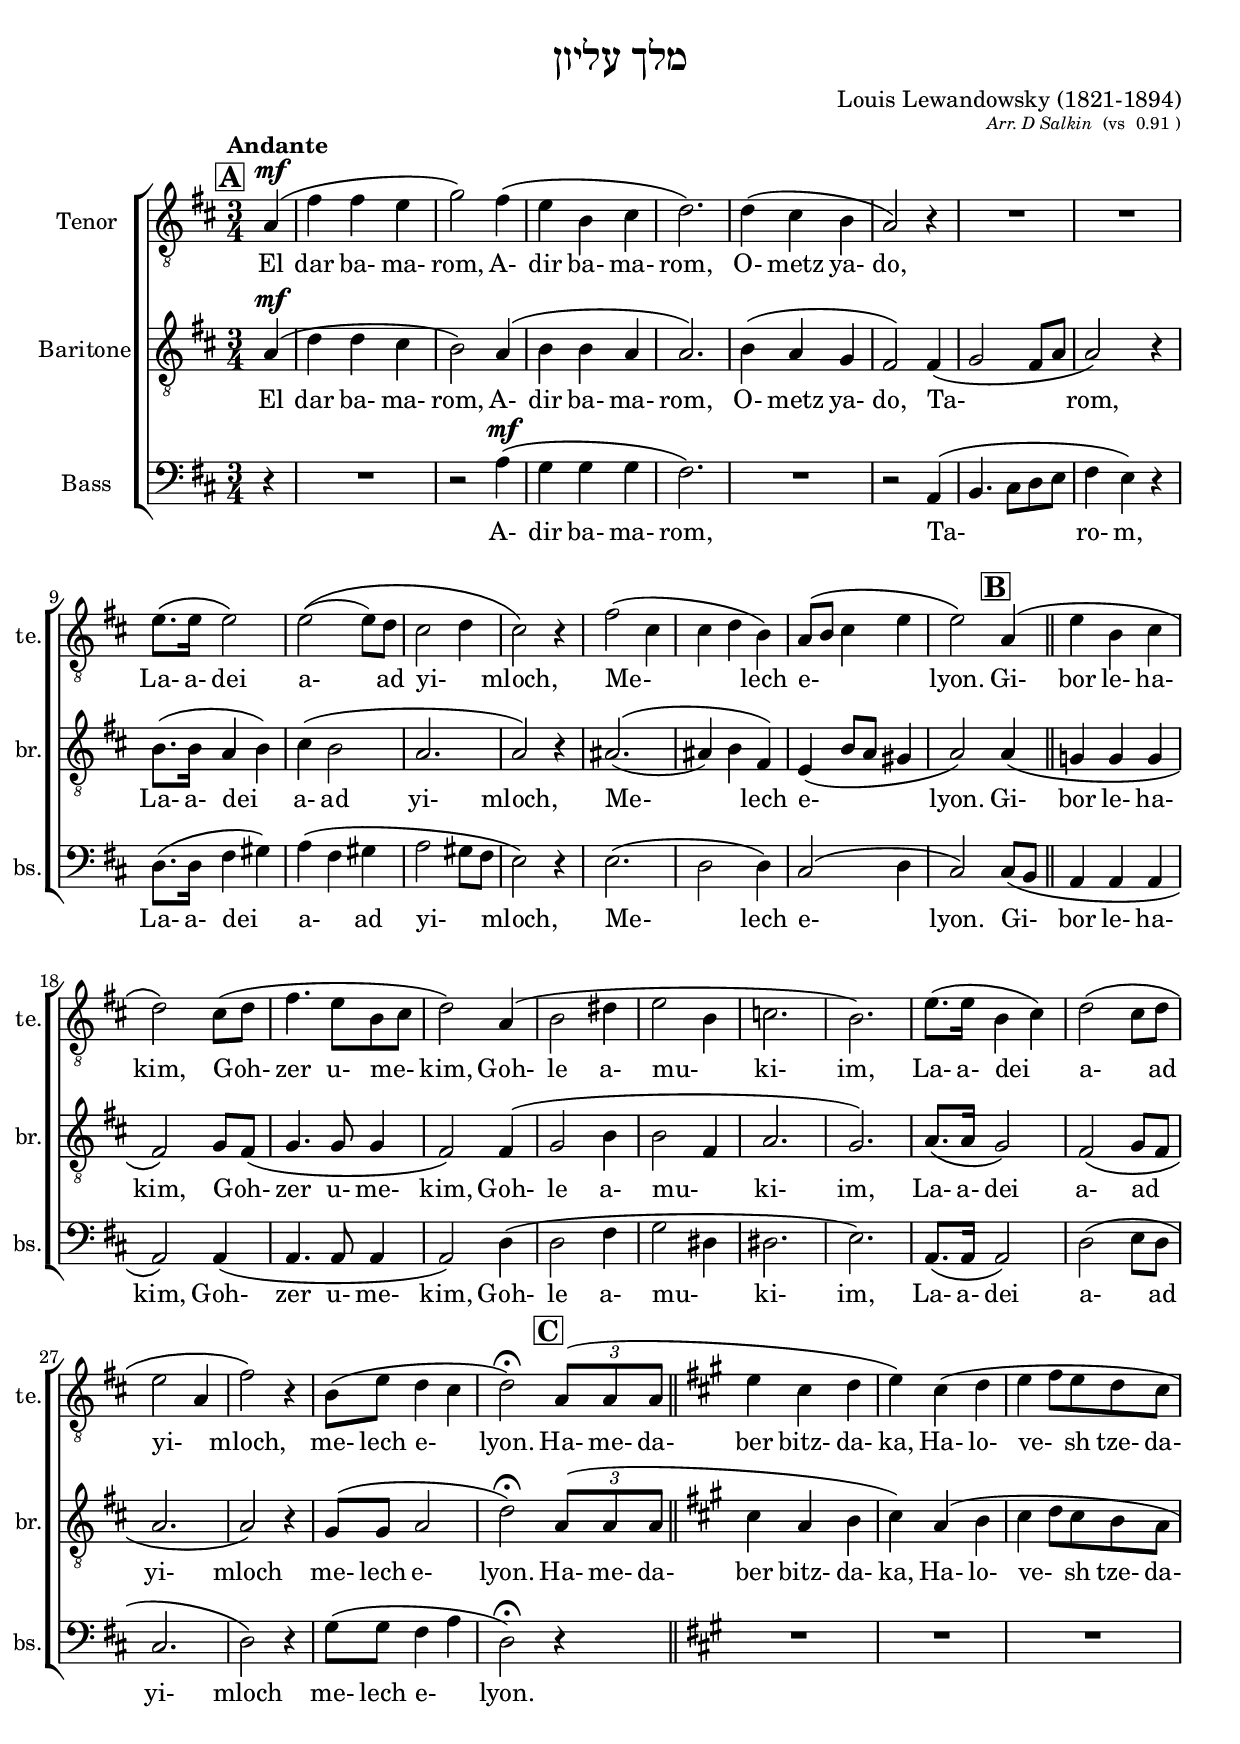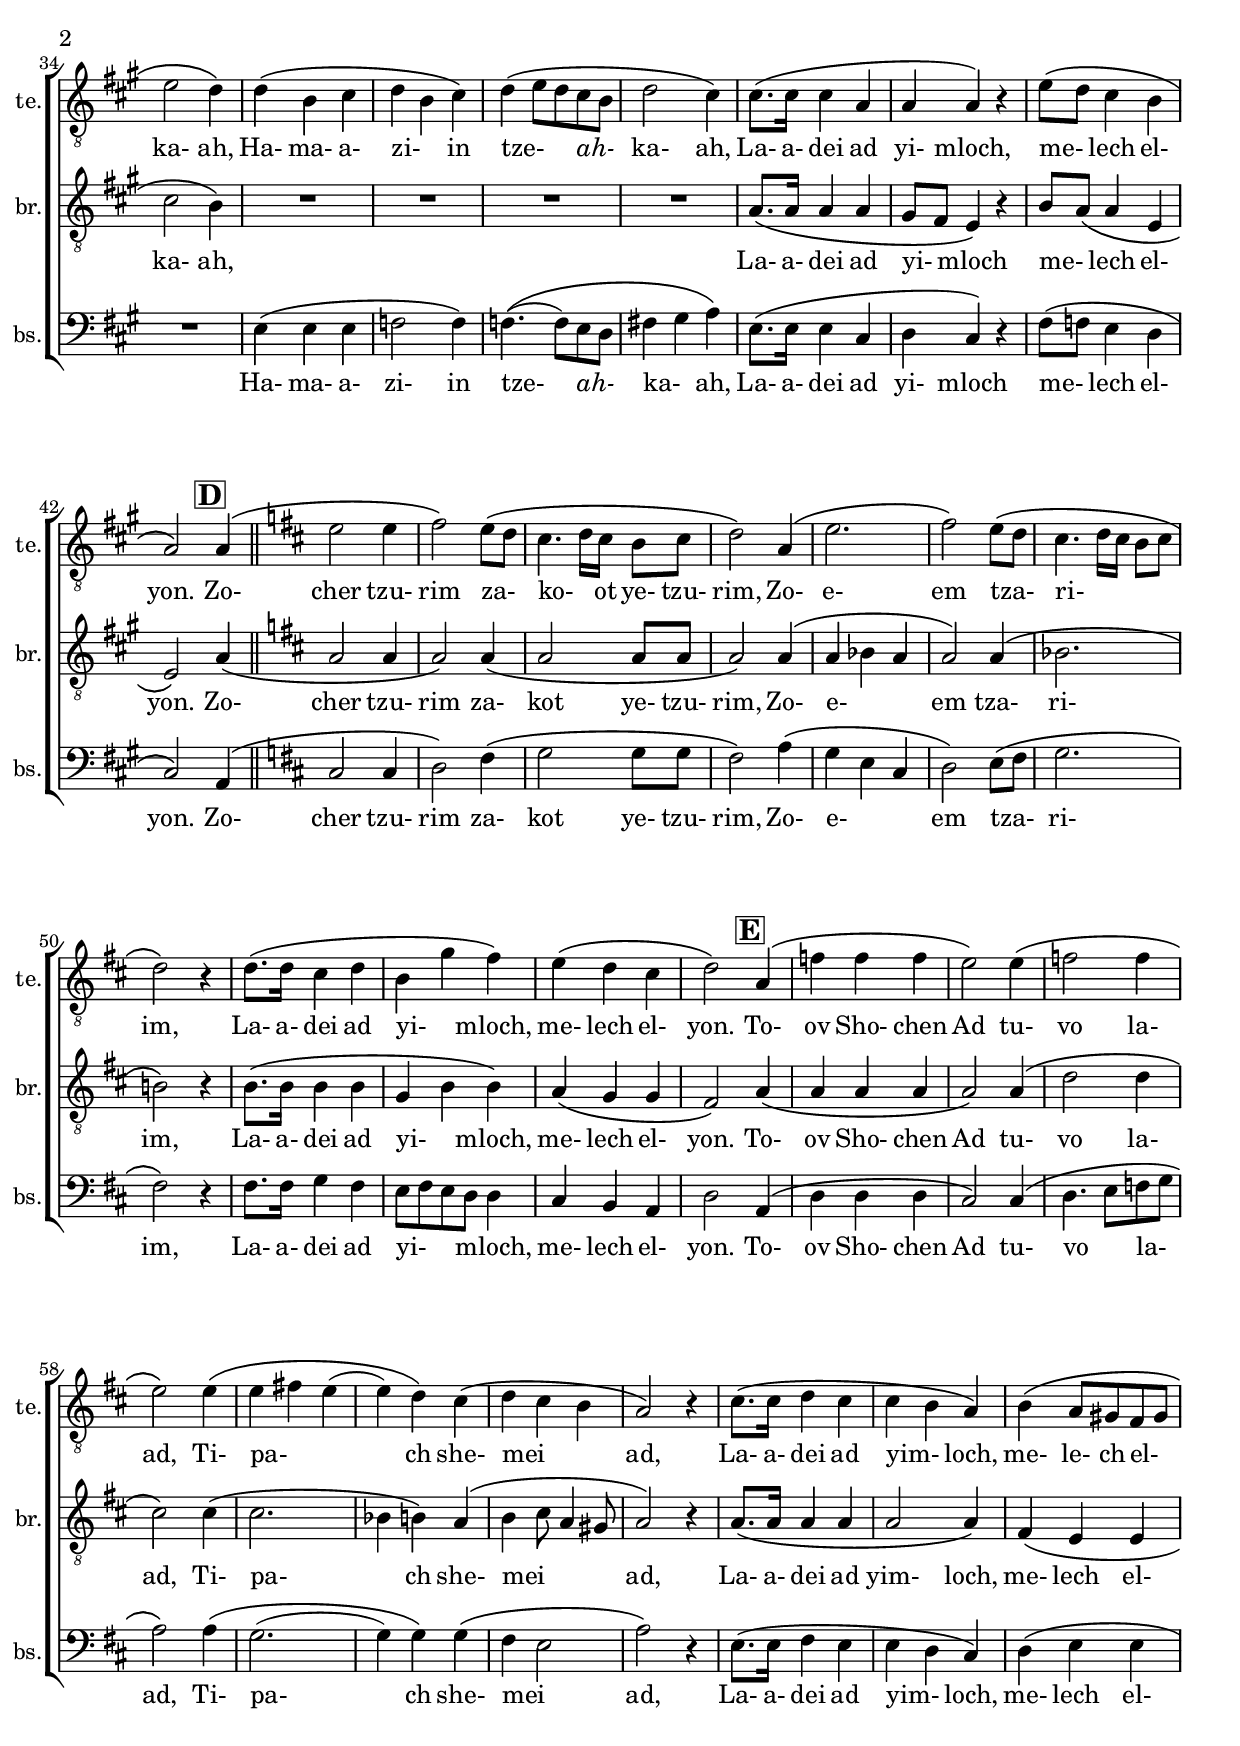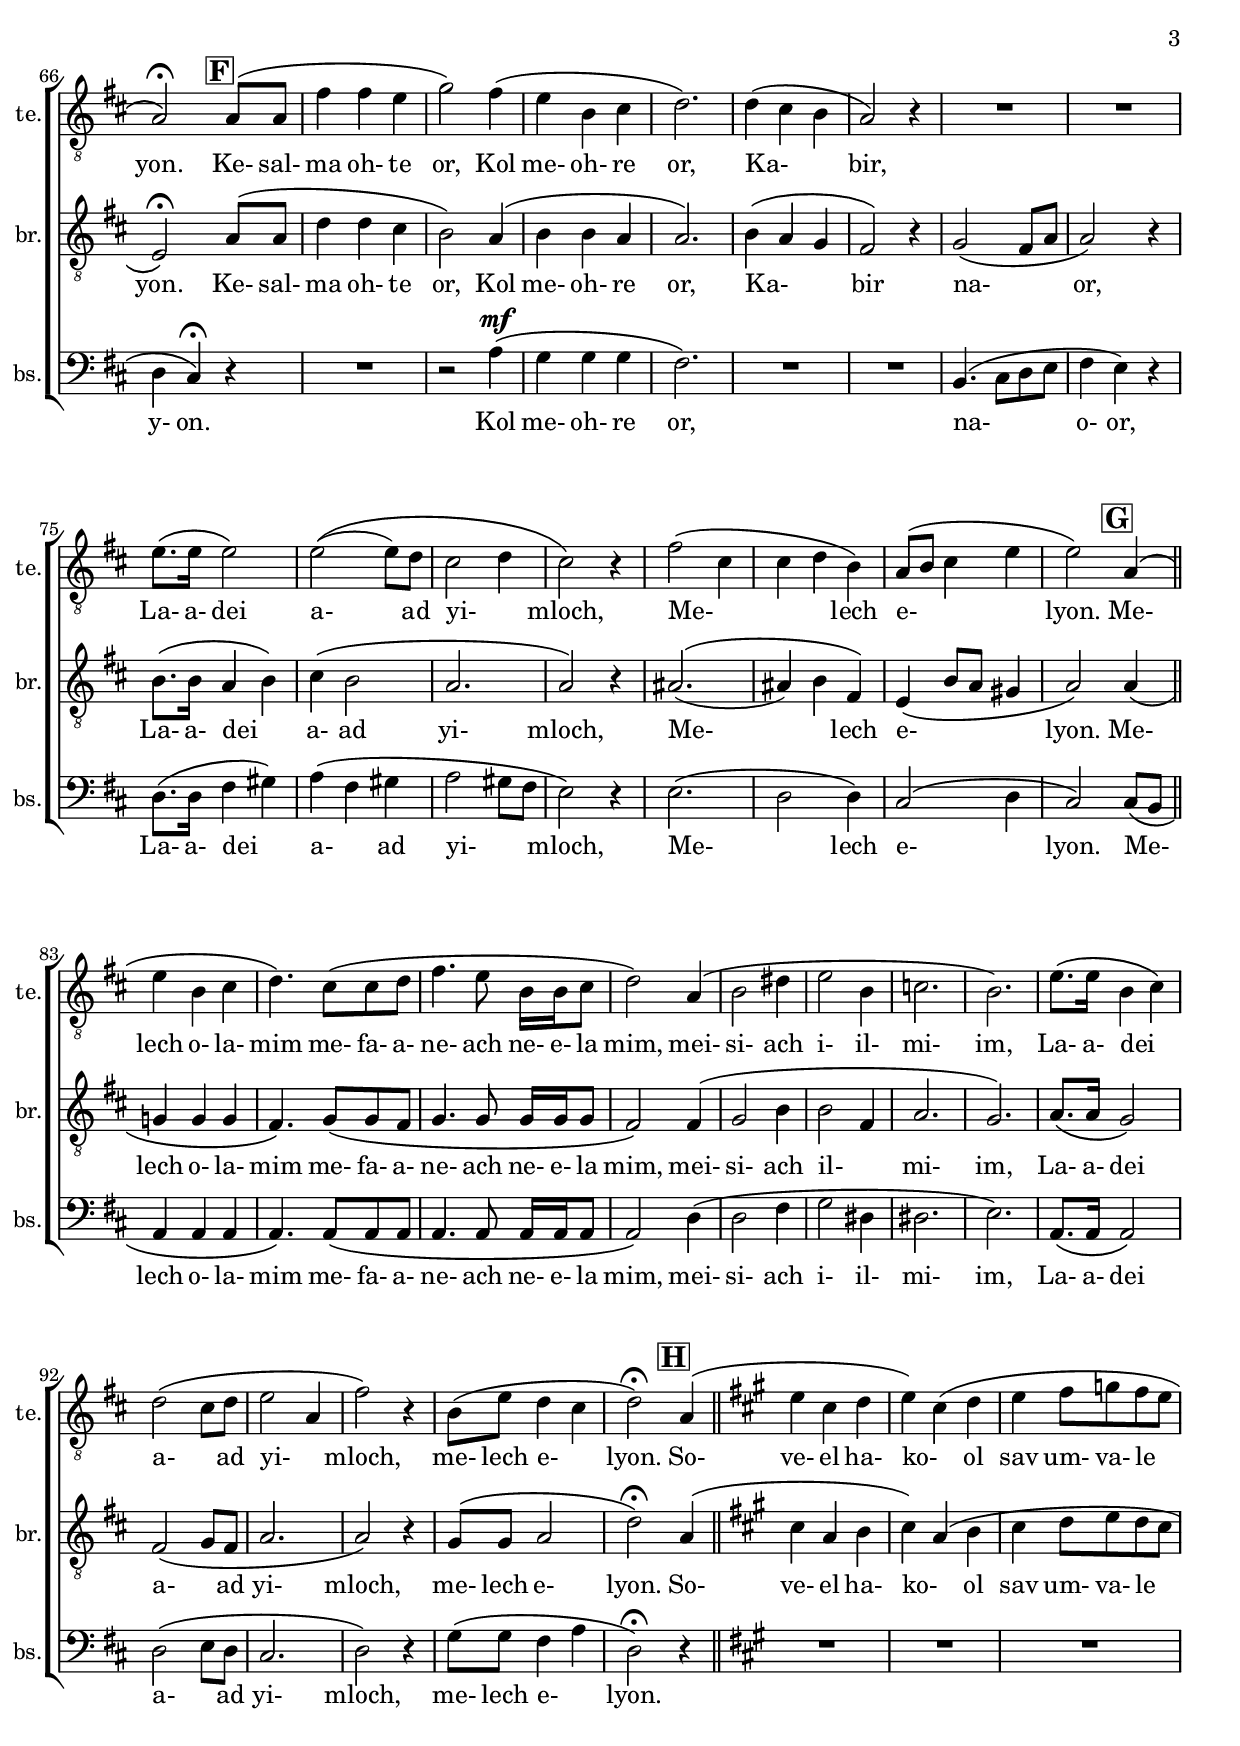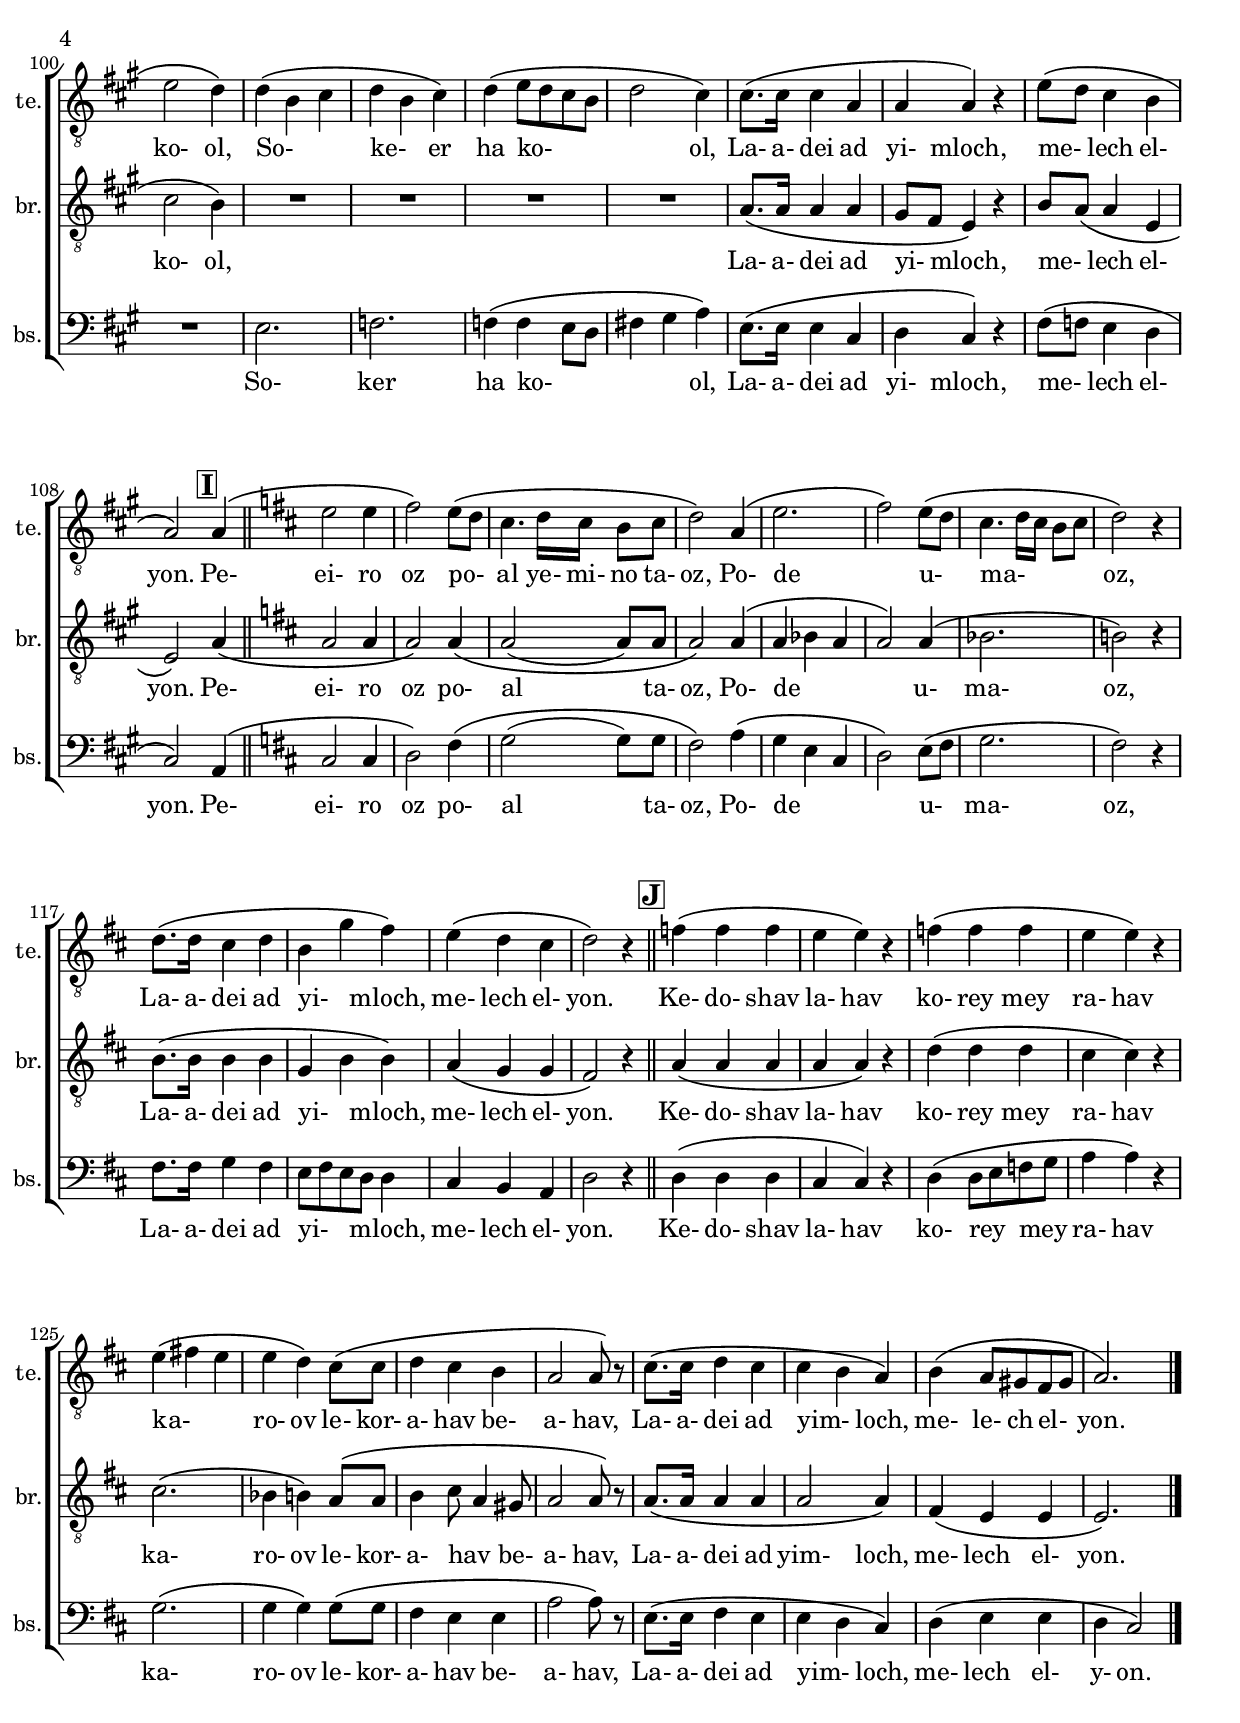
%{
	% Melech Elyon from Blue Book no.225 p.182
%}
\include "melech-elyon-global.ly"
%{ 
	Melech Elyon - Tenor
%}
tenornotesA = { 
	%El dar bamarom
	\partial 4
	\mark \default a\mf \so |
	fis' fis e | g2 \sc  fis4 \so | e b cis | d2. \sc | d4 \so cis b | a2 \sc r4 | R2.*2 |
	%La'adei ad yimloch
	e'8.\so e16 e2 \sc | e2( \so e8) d8 | cis2 d4 | cis2 \sc r4 | fis2 \so cis4 | cis d b \sc | a8 \so b cis4 e4 | e2 \sc 
}
tenornotesB = {
	%Gibor lehakim
	\mark \default a4 \so |
	\bar "||" e' b cis | d2 \sc cis8 \so d |fis4. e8 b cis | d2 \sc a4 \so | b2 dis4 | e2 b4 | c2. | b2.\sc | 
	%La'adei ad yimloch
	e8.\so e16 b4 cis \sc | d2 \so cis8 d | e2 a,4 | fis'2 \sc r4 | b,8 \so e8 d4 cis | d2 \sc \fermata			
}
tenornotesC = { 
	%Hamdaber
	\mark \default \tuplet 3/2 { a8 \so a a } |
	\bar "||" \key a \major e'4 cis d | e \sc cis \so d | e fis8 e d cis | e2 d4 \sc | d \so b cis | d b cis \sc | d \so e8 d cis b | d2 cis4 \sc |
	%La'adei ad yimloch
	cis8. \so  cis16 cis4 a | a4 a \sc r4 | e'8 \so d cis4 b | a2 \sc
}
tenornotesD = { 
	%Zocher Tzurim
	\mark \default a4 \so |
	\bar "||" \key d \major e'2 e4 | fis2 \sc e8 \so d | cis4. d16 cis16 b8 cis8 | d2 \sc a4 \so | e'2. | fis2 \sc e8 \so d | cis4. d16 cis16 b8 cis8 | d2 \sc r4 |
	%La'adei ad yimloch
	d8. \so d16 cis4 d | b g' fis \sc | e \so d cis | d2 \sc 
}
tenornotesE = {
	%Tov shochen ad
	\mark \default a4 \so |
	f'4 f f | e2 \sc e4 \so| f2 f4 | e2 \sc e4 \so | e fis! e( | e) d \sc cis \so | d cis b | a2 \sc r4 |
	%La'adei ad yimloch
	cis8. \so cis16 d4 cis | cis b a \sc | b \so a8 gis fis gis | a2 \sc \fermata
}
tenornotesF = { 
	%Kesalma ohte or
	\mark \default a8 \so a |
	fis'4 fis e | g2 \sc  fis4 \so | e b cis | d2. \sc | d4 \so cis b | a2 \sc r4 | \set Score.skipBars = ##t R2.*2 |
	%La'adei ad yimloch
	e'8.\so e16 e2 \sc | e2( \so e8) d8 | cis2 d4 | cis2 \sc r4 | fis2 \so cis4 | cis d b \sc | a8 \so b cis4 e4 | e2 \sc 
}
tenornotesG = {
	%Melech olamim
	\mark \default a4 \so |
	\bar "||" e' b cis | d4. \sc cis8 \so cis d |fis4. e8 b16 b cis8 | d2 \sc a4 \so | b2 dis4 | e2 b4 | c2. | b2.\sc | 
	%La'adei ad yimloch
	e8.\so e16 b4 cis \sc | d2 \so cis8 d | e2 a,4 | fis'2 \sc r4 | b,8 \so e8 d4 cis | d2 \sc \fermata			
}
tenornotesH = { 
	%So vel hakol
	\mark \default a4 \so |
	\bar "||" \key a \major e'4 cis d | e \sc cis \so d | e fis8 g! fis e | e2 d4 \sc | d \so b cis | d b cis \sc | d \so e8 d cis b | d2 cis4 \sc |
	%La'adei ad yimloch
	cis8. \so  cis16 cis4 a | a4 a \sc r4 | e'8 \so d cis4 b | a2 \sc
}
tenornotesI = { 
	%Pe'ero oz
	\mark \default a4 \so |
	\bar "||" \key d \major e'2 e4 | fis2 \sc e8 \so d | cis4. d16 cis16 b8 cis8 | d2 \sc a4 \so | e'2. | fis2 \sc e8 \so d | cis4. d16 cis16 b8 cis8 | d2 \sc r4 |
	%La'adei ad yimloch
	d8. \so d16 cis4 d | b g' fis \sc | e \so d cis | d2 \sc r4 |
}
tenornotesJ = {
	%Kedoshav lahav (no anacrusis)
	\mark \default \bar "||"
	f4 \so f f | e4 e \sc r4 | f \so f f | e e \sc r4 | e \so fis! e | e d \sc cis8 \so cis | d4 cis b | a2  a8 \sc r8 |
	%La'adei ad yimloch
	cis8. \so cis16 d4 cis | cis b a \sc | b \so a8 gis fis gis | a2. \sc \bar "|."
}
tenornotes = { 
		\clef "G_8" 
		\relative c' \tenornotesA 
		\relative c' \tenornotesB 
		\relative c' \tenornotesC 
		\relative c' \tenornotesD 
		\relative c' \tenornotesE 
		\relative c' \tenornotesF 
		\relative c' \tenornotesG 
		\relative c' \tenornotesH 
		\relative c' \tenornotesI 
		\relative c' \tenornotesJ 
}

tenorwordsA = \lyricmode { 
	El | dar ba- ma- rom, A- | dir ba- ma- | rom, | O- metz ya- | do, | 
	La- a- dei | a- ad | yi- _ | mloch, | Me- _ | _ _ lech | e- _ _ _ | lyon.  
}
tenorwordsB = \lyricmode { 
	Gi- bor le- ha- | kim, Goh- _ | zer u- me-  _ | kim, Goh- | le a- | mu- _ | ki- | im, | 
	La- a- dei _ | a- _ ad | yi- _ | mloch, | me- lech e- _ | lyon.			
}
tenorwordsC = \lyricmode { 
	Ha- me- da- | ber bitz- da- | ka, Ha- lo- | ve- _ sh tze- da- | ka- ah, | Ha- ma- a- | zi- _ in | tze- _ _ \markup { \italic ah- }  _ | ka- ah, |
	La- a- dei ad | yi- mloch, | me- _ lech el- | yon.
}
tenorwordsD = \lyricmode { 
	Zo- | cher tzu- | rim za- _ | ko- _ ot ye- tzu- | rim, Zo- | e- | em tza- _ | ri- _ _ _ _ | im, |
	La- a- dei ad | yi- _ mloch, | me- lech el- | yon.
}
tenorwordsE = \lyricmode {
	To- | ov Sho- chen | Ad tu- | vo la- | ad, Ti- | pa- _ _ | ch she- | mei _ _ | ad, |
	La- a- dei ad | yim-  _ loch, | me- le- ch el- _ | yon.
}
tenorwordsF = \lyricmode { 
	Ke- sal- | ma oh- te | or, Kol | me- oh- re | or, |  Ka- _ _ |  bir, |
	La- a- dei | a- ad | yi- _ | mloch, | Me- _ | _ _ lech | e- _ _ _ | lyon.
}
tenorwordsG = \lyricmode {
	Me- | lech o- la- | mim me- fa- a- | ne- ach ne- e- la | mim, mei- | si- ach | i- il- | mi- im, |
	La- a- dei _ | a- _ ad | yi- _ | mloch, | me- lech e- _ | lyon.	
}
tenorwordsH = \lyricmode { 
	So- | ve- el ha- | ko- _ ol | sav um- va- le _ | ko- ol, | So- _ _ | ke- _ er | ha ko- _ _ _ | _ ol, |
	La- a- dei ad | yi- mloch, | me- _ lech el- | yon.
}
tenorwordsI = \lyricmode { 
	Pe- | ei- ro | oz po- _ | al ye- mi- no ta- | oz, Po- | de | _ u- _ | ma- _ _ _ _ | oz, |
	La- a- dei ad | yi- _ mloch, | me- lech el- | yon.
}
tenorwordsJ = \lyricmode {
	Ke- do- shav | la- hav | ko- rey mey | ra- hav | ka- _ _ | ro- ov le- kor- | a- hav be- | a- hav, |
	La- a- dei ad | yim-  _ loch, | me- le- ch el- _ | yon.
}
tenorwords = \lyricmode { \tenorwordsA \tenorwordsB \tenorwordsC \tenorwordsD \tenorwordsE \tenorwordsF \tenorwordsG \tenorwordsH \tenorwordsI \tenorwordsJ } 

%{ 
	Baritone - Melech Elyon
%}

barinotesA = {
	%El dar bamarom
	\partial 4
	\mark \default a4\mf \so |
	d d cis | b2\sc a4 \so | b b a | a2. \sc | b4 \so a g | fis2 \sc fis4 \so | g2 fis8 a | a2 \sc r4 |
	%La'adei ad yimloch
	b8.\so b16 a4 b \sc | cis \so b2 | a2. | a2 \sc r4 | ais2.( \so | ais4) b fis \sc | e \so b'8 a8 gis4 | a2 \sc 
}
barinotesB = {
	%Gibor lehakim
	\mark \default a4 \so |
	\bar "||" g! g g | fis2 \sc g8 fis \so | g4. g8 g4 | fis2 \sc fis4 \so | g2 b4 | b2 fis4 | a2. | g2.\sc |		
	%La'adei ad yimloch
	a8.\so a16 g2 \sc | fis2 \so g8 fis8| a2. | a2 \sc r4 | g8 \so g a2 | d2 \sc \fermata
}
barinotesC = {
	%Hamdaber
	\mark \default \tuplet 3/2 { a8 \so a a } |
	\bar "||" \key a \major cis4 a b | cis \sc a \so b | cis d8 cis b a | cis2 b4 \sc | R2.*4 |
	%La'adei ad yimloch
	a8. \so a16 a4 a | gis8 fis e4 \sc r | b'8  a \so a4 e | e2 \sc
}
barinotesD = {
	%Zocher Tzurim
	\mark \default a4 \so |
	\bar "||" \key d \major a2 a4 | a2 \sc a4 \so | a2 a8 a8 | a2 \sc a4 \so | a bes a | a2 \sc a4 \so | bes2. | b!2 \sc r4 |
	%La'adei ad yimloch
	b8. \so b16 b4 b4 | g b b \sc | a \so g g | fis2 \sc
}			
barinotesE = {
	%Tov shochen ad
	\mark \default a4 \so |
	a a a| a2 \sc a4 \so | d2 d4 | cis2 \sc cis4 \so | cis2. | bes4 b! \sc a \so | b cis8 a4 gis8 | a2 \sc r4 |
	%La'adei ad yimloch
	a8. \so a16 a4 a | a2 a4 \sc | fis \so e e | e2 \sc \fermata
}
barinotesF = {
	%El dar bamarom
	\mark \default a8 \so a |
	d4 d cis | b2 \sc a4 \so | b b a | a2. \sc | b4 \so a g | fis2\sc  r4 | g2 \so fis8 a | a2 \sc r4 |
	%La'adei ad yimloch
	b8.\so b16 a4 b \sc | cis \so b2 | a2. | a2 \sc r4 | ais2.( \so | ais4) b fis \sc | e \so b'8 a8 gis4 | a2 \sc 
}
barinotesG = {
	%Gibor lehakim
	\mark \default a4 \so |
	\bar "||" g! g g | fis4. \sc g8 \so g fis | g4. g8 g16 g g8 | fis2 \sc fis4 \so | g2 b4 | b2 fis4 | a2. | g2.\sc |		
	%La'adei ad yimloch
	a8.\so a16 g2 \sc | fis2 \so g8 fis8 | a2. | a2 \sc r4 | g8 \so g a2 | d2 \sc \fermata
}
barinotesH = {
	%Hamdaber
	\mark \default a4 \so |
	\bar "||" \key a \major cis a b | cis \sc a \so b | cis d8 e d cis | cis2 b4 \sc | \set Score.skipBars = ##t R2.*4 |
	%La'adei ad yimloch
	a8. \so a16 a4 a | gis8 fis e4 \sc r | b'8 a \so a4 e | e2 \sc
}
barinotesI = {
	%Pe'eiro oz 
	\mark \default a4 \so |
	\bar "||" \key d \major a2 a4 | a2 \sc a4 \so | a2( a8) a8 | a2 \sc a4 \so | a bes a | a2 \sc a4 \so | bes2. | b!2 \sc r4 |
	%La'adei ad yimloch
	b8. \so b16 b4 b4 | g b b \sc | a \so g g | fis2 \sc r4
}			
barinotesJ = {
	%Kedoshav lahav
	\mark \default \bar "||"
	a4 \so a a| a4  a4 \sc r4 | d4 \so d  d | cis4 cis \sc r4 | cis2. \so | bes4 b! \sc a8 \so a8 | b4 cis8 a4 gis8 | a2 a8 \sc r8 |
	%La'adei ad yimloch
	a8. \so a16 a4 a | a2 a4 \sc | fis \so e e | e2. \sc \bar "|."
}
barinotes = { 
		\clef "G_8" 
		\relative c' \barinotesA 
		\relative c' \barinotesB 
		\relative c' \barinotesC 
		\relative c' \barinotesD 
		\relative c' \barinotesE 
		\relative c' \barinotesF 
		\relative c' \barinotesG 
		\relative c' \barinotesH 
		\relative c' \barinotesI 
		\relative c' \barinotesJ
}

bariwordsA = \lyricmode { 
	El | dar ba- ma- rom, A- | dir ba- ma- | rom, | O- metz ya- | do, Ta- | _ _ _ | rom, |
	La- a- dei _ | a- ad | yi- | mloch, | Me- | _ lech | e- _ _ _ | lyon. Gi- |
}
bariwordsB = \lyricmode {             
	bor le- ha- | kim, Goh- _ | zer u- me- | kim, Goh- | le a- | mu- _ | ki- | im, | 
	La- a- dei | a- ad _ | yi- | mloch | me- lech e- | lyon.			
}
bariwordsC = \lyricmode { 
	Ha- me- da- | ber bitz- da- | ka, Ha- lo- | ve- _ sh tze- da- | ka- ah, |
	La- a- dei ad | yi- _ mloch | me- _ lech el- | yon.
}
bariwordsD = \lyricmode {
	Zo- | cher tzu- | rim za- | kot ye- tzu- | rim, Zo- | e- _ _ | em tza- | ri- | im, |
	La- a- dei ad | yi- _ mloch, | me- lech el- | yon.
}
bariwordsE = \lyricmode {
	To- | ov Sho- chen | Ad tu- | vo la- | ad, Ti- | pa- | _ ch she- | mei _ _ _ | ad, |
	La- a- dei ad | yim-  loch, | me- lech el- | yon.
}
bariwordsF = \lyricmode {
	Ke- sal- | ma oh- te | or, Kol | me- oh- re | or, |  Ka- _ _ |  bir | na- _ _ | or, |
	La- a- dei _ | a- ad | yi- | mloch, | Me- | _ lech | e- _ _ _ | lyon.
}
bariwordsG = \lyricmode {
	Me- | lech o- la- | mim me- fa- a- | ne- ach ne- e- la | mim, mei- | si- ach | il- _ | mi- | im, |
	La- a- dei | a- _ ad | yi- | mloch, | me- lech e- | lyon.	
}
bariwordsH = \lyricmode {
	So- | ve- el ha- | ko- _ ol | sav um- va- le _ | ko- ol, |
	La- a- dei ad | yi- _ mloch, | me- _ lech el- | yon.
}
bariwordsI = \lyricmode {
	Pe- | ei- ro | oz po- | al ta- | oz, Po- | de _ _ | _ u- | ma- | oz, |
	La- a- dei ad | yi- _ mloch, | me- lech el- | yon.
}
bariwordsJ = \lyricmode {	
	Ke- do- shav | la- hav | ko- rey mey | ra- hav | ka- | ro- ov le- kor- | a- hav _ be- | a- hav, |
	La- a- dei ad | yim- loch, | me- lech el- | yon.
}
bariwords = \lyricmode { \bariwordsA \bariwordsB \bariwordsC \bariwordsD \bariwordsE \bariwordsF \bariwordsG \bariwordsH \bariwordsI \bariwordsJ } 

%{ 
	Bass - Melech Elyon
%}
bassnotesA = { 
	%El dar bamarom
	\partial 4 
	\mark \default r4 |
	R2.*1 | r2 a4\mf \so | g g g | fis2.\sc | R2. | 
	% Tarom
	r2 a,4 \so | b4. cis8 d e | fis4 e \sc r4 | 
	%La'ade ad yimloch
	d8.\so d16 fis4 gis \sc | a \so fis gis | a2 gis8 fis | e2 \sc r4 | e2.\so | d2 d4 \sc | cis2 \so d4 | cis2 \sc
}
bassnotesB = {
	%Gibor lehakim
	\mark \default cis,8 \so b8 |
	\bar "||" a4 a a | a2 \sc a4 \so |  a4. a8 a4 | a2 \sc d4 \so | d2 fis4 | g2 dis4 | dis2. | e2.\sc |
	%La'adei ad yimloch
	a,8.\so a16 a2 \sc | d2 \so e8 d | cis2. | d2 \sc r4 | g8 \so g fis4 a | d,2 \sc \fermata 
}
bassnotesC = {
	%Hamdaber
	\mark \default r4 |
	\bar "||" \key a \major R2.*4 | e,4 \so e e | f!2 f4 \sc | f!4.( \so f8) e d | fis!4 gis a \sc | 
	%La'adei ad yimloch
	e8. \so e16  e4 cis | d cis \sc r4 | fis8 \so f e4 d | cis2 \sc
}
bassnotesD = {
	%Zocher Tzurim
	\mark \default a,4 \so |
	\bar "||" \key d \major cis2 cis4 | d2 \sc fis4 \so | g2 g8 g8 | fis2 \sc a4 \so | g e cis | d2 \sc e8 \so fis8 | g2. | fis2 \sc r4 |
	%La'adei ad yimloch
	fis8. fis16 g4 fis4 | e8 fis e d d4 | cis b a | d2
}
bassnotesE = {
	%Tov shochen ad
	\mark \default a,4 \so | d4 d d | cis2 \sc cis4 \so | d4. e8 f g | a2 \sc a4 \so | g2.( | g4) g \sc g \so | fis e2 | a2 \sc r4 |
	%La'adei ad yimloch
	e8. \so e16 fis4 e | e d cis \sc | d \so e e | d cis \sc \fermata
}
bassnotesF = {
	%Kesalma
	\mark \default r4 |
	R2.*1 | r2 a4\mf \so | g g g | fis2.\sc | \set Score.skipBars = ##t R2.*2 | 
	% Naor
	 b,4. \so cis8 d e | fis4 e \sc r4 | 
	%La'ade ad yimloch
	d8.\so d16 fis4 gis \sc | a \so fis gis | a2 gis8 fis | e2 \sc r4 | e2.\so | d2 d4 \sc | cis2 \so d4 | cis2 \sc
}
bassnotesG = {
	%Gibor lehakim
	\mark \default cis,8 \so b8 |
	\bar "||" a4 a a | a4. \sc a8 \so a a |  a4. a8 a16 a a8 | a2\sc d4 \so | d2 fis4 | g2 dis4 | dis2. | e2.\sc |
	%La'adei ad yimloch
	a,8.\so a16 a2 \sc | d2 \so e8 d | cis2. | d2 \sc r4 | g8 \so g fis4 a | d,2 \sc \fermata 
}
bassnotesH = {
	%Hamdaber
	\mark \default r4 |
	\bar "||" \key a \major \set Score.skipBars = ##t R2.*4 | e,2. | f!2. | f!4 \so f4 e8 d | fis!4 gis a \sc | 
	%La'adei ad yimloch
	e8. \so e16  e4 cis4 | d cis \sc r4 | fis8 \so f e4 d | cis2 \sc
}
bassnotesI = {
	%Zocher Tzurim
	\mark \default a,4 \so |
	\bar "||" \key d \major cis2 cis4 | d2 \sc fis4 \so | g2( g8) g8 | fis2 \sc a4 \so | g e cis | d2 \sc e8 \so fis8 | g2. | fis2 \sc r4 |
	%La'adei ad yimloch
	fis8. fis16 g4 fis4 | e8 fis e d d4 | cis b a | d2 r4
}
bassnotesJ = {
	%Zocher Tzurim
	\mark \default \bar "||"
	d,4 \so d d | cis4 cis \sc r4 | d \so d8 e f g | a4 a \sc r4 | g2. \so | g4 g \sc g8 \so g | fis4 e e | a2 a8 \sc r8 |
	%La'adei ad yimloch
	e8. \so e16 fis4 e | e d cis \sc | d \so e e | d cis2 \sc \bar "|."
}
bassnotes = { 
		\clef bass 
		\relative c' \bassnotesA 
		\relative c' \bassnotesB 
		\relative c' \bassnotesC 
		\relative c' \bassnotesD 
		\relative c' \bassnotesE 
		\relative c' \bassnotesF 
		\relative c' \bassnotesG 
		\relative c' \bassnotesH 
		\relative c' \bassnotesI 
		\relative c' \bassnotesJ
}

basswordsA = \lyricmode { 
	A- | dir ba- ma- | rom, | Ta- | _ _ _ _ | ro- m, | 
	La- a- dei _ | a- _ ad | yi- _ _ | mloch, | Me- | _ lech | e- _ | lyon.
}
basswordsB = \lyricmode {             
	Gi- _ | bor le- ha- | kim, Goh- | zer u- me- | kim, Goh- | le a- | mu- _ | ki- | im, | 
	La- a- dei | a- _ ad | yi- | mloch | me- lech e- _ | lyon.			
}
basswordsC = \lyricmode { 
	Ha- ma- a- | zi- in | tze- \markup { \italic ah- }  _ | ka- _ ah, |
	La- a- dei ad | yi- mloch | me- _ lech el- | yon.			
}
basswordsD = \lyricmode {
	Zo- | cher tzu- | rim za- | kot ye- tzu- | rim, Zo- | e- _ _ | em tza- _ | ri- | im, |
	La- a- dei ad | yi- _ _ _ mloch, | me- lech el- | yon.
}
basswordsE = \lyricmode {
	To- | ov Sho- chen | Ad tu- | vo _ la- _ | ad, Ti- | pa- | ch she- | mei _ | ad, |
	La- a- dei ad | yim- _ loch, | me- lech el- | y- on.
}
basswordsF = \lyricmode {
	Kol | me- oh- re | or, | na- _ _ _ | o- or, | 
	La- a- dei _ | a- _ ad | yi- _ _ | mloch, | Me- | _ lech | e- _ | lyon.
}
basswordsG = \lyricmode {
	Me- _ | lech o- la- | mim me- fa- a- | ne- ach ne- e- la | mim, mei- | si- ach | i- il- | mi- | im, |
	La- a- dei | a- _ ad | yi- | mloch, | me- lech e- _ | lyon.	
}
basswordsH = \lyricmode {
	So- | ker | ha ko- _ _ | _ _ ol, |
	La- a- dei ad | yi- mloch, | me- _ lech el- | yon.
}
basswordsI = \lyricmode {
	Pe- | ei- ro | oz po- | al ta- | oz, Po- | de _ _ | _ u- _ | ma- | oz, |
	La- a- dei ad | yi- _ _ _ mloch, | me- lech el- | yon.
}
basswordsJ = \lyricmode {
	Ke- do- shav | la- hav | ko- rey _ mey _ | ra- hav | ka- | ro- ov le- kor- | a- hav be- | a- hav, |
	La- a- dei ad | yim-  _ loch, | me- lech el- | y- on.
}
basswords = \lyricmode { \basswordsA \basswordsB \basswordsC \basswordsD \basswordsE \basswordsF \basswordsG \basswordsH \basswordsI \basswordsJ } 


\header {
  title = "מלך עליון"
  composer = "Louis Lewandowsky (1821-1894)"
  opus = \markup { \fontsize #-2.5 { \italic { "Arr. D Salkin" } " (vs " \versionNumber")" } }
  instrument = ""
}

%{
	Main
%}
\score {
	\new ChoirStaff
	<<
		\new Staff \with { instrumentName = #"Tenor" shortInstrumentName = #"te." }
		<<
			\new Voice = "tenor"
			<<
				\global %include the global variable set
				\tenornotes
			>>
			\lyricsto "tenor" \new Lyrics \tenorwords
		>>
		\new Staff \with { instrumentName = #"Baritone" shortInstrumentName = #"br." }
		<<
			\new Voice = "baritone"
			<<
				\global
				\barinotes
			>>
			\lyricsto "baritone" \new Lyrics \bariwords
		>>
		\new Staff \with { instrumentName = #"Bass" shortInstrumentName = #"bs." }
		<<
			\new Voice = "bass"
			<<
				\global
				\bassnotes
			>>
			\lyricsto "bass" \new Lyrics \basswords
		>>
	>>
}
